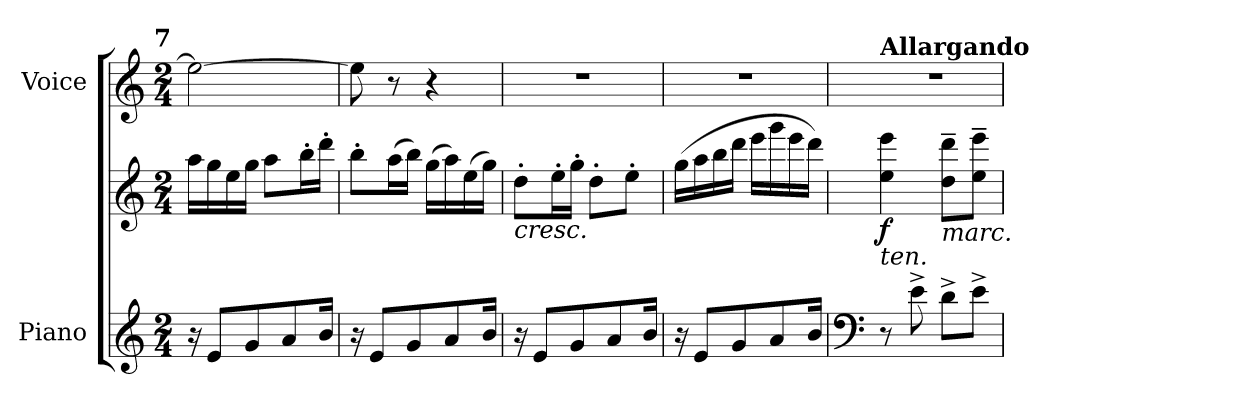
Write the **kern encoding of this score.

**kern	**kern	**dynam	**kern
*part2	*part2	*part2	*part1
*staff3	*staff2	*staff2/3	*staff1
*I"Piano	*	*	*I"Voice
*I'Pno	*	*	*
*clefG2	*clefG2	*	*clefG2
*k[]	*k[]	*	*k[]
*M2/4	*M2/4	*	*M2/4
!!LO:REH:place=s1:a:B:cj:enc=none:fs=20:t=7
=71	=71	=71	=71
16r	16aa\LL	.	2ee\_
8e/L	16gg\	.	.
.	16ee\	.	.
8g/	16gg\JJ	.	.
.	8aa\L	.	.
8a/	.	.	.
.	16bb'\L	.	.
16b/Jk	16ddd'\JJ	.	.
=72	=72	=72	=72
16r	8bb'\L	.	8ee\]
8e/L	.	.	.
.	(16aa\L	.	8r
8g/	16bb\JJ)	.	.
.	(16gg\LL	.	4r
8a/	16aa\)	.	.
.	(16ee\	.	.
16b/Jk	16gg\JJ)	.	.
!!LO:LB:g=z
=73	=73	=73	=73
!	!LO:TX:b:i:t=cresc.	!	!
16r	8dd'\L	.	2r
8e/L	.	.	.
.	16ee'\L	.	.
8g/	16gg'\JJ	.	.
.	8dd'\L	.	.
8a/	.	.	.
.	8ee'\J	.	.
16b/Jk	.	.	.
=74	=74	=74	=74
16r	(16gg\LL	.	2r
8e/L	16aa\	.	.
.	16bb\	.	.
8g/	16ddd\JJ	.	.
.	16eee\LL	.	.
8a/	16ggg\	.	.
.	16eee\	.	.
16b/Jk	16ddd\JJ)	.	.
=75	=75	=75	=75
*clefF4	*	*	*
!	!	!	!LO:TX:a:B:t=Allargando
!	!LO:TX:b:i:t=ten.	!	!
!	!	!LO:DY:b	!
8r	4ee\ 4eee\	f	2r
8e^\	.	.	.
!	!LO:TX:b:i:t=marc.	!	!
8d^\L	8dd\~ 8ddd\~L	.	.
8e^\J	8ee\~ 8eee\~J	.	.
=	=	=	=
*-	*-	*-	*-
